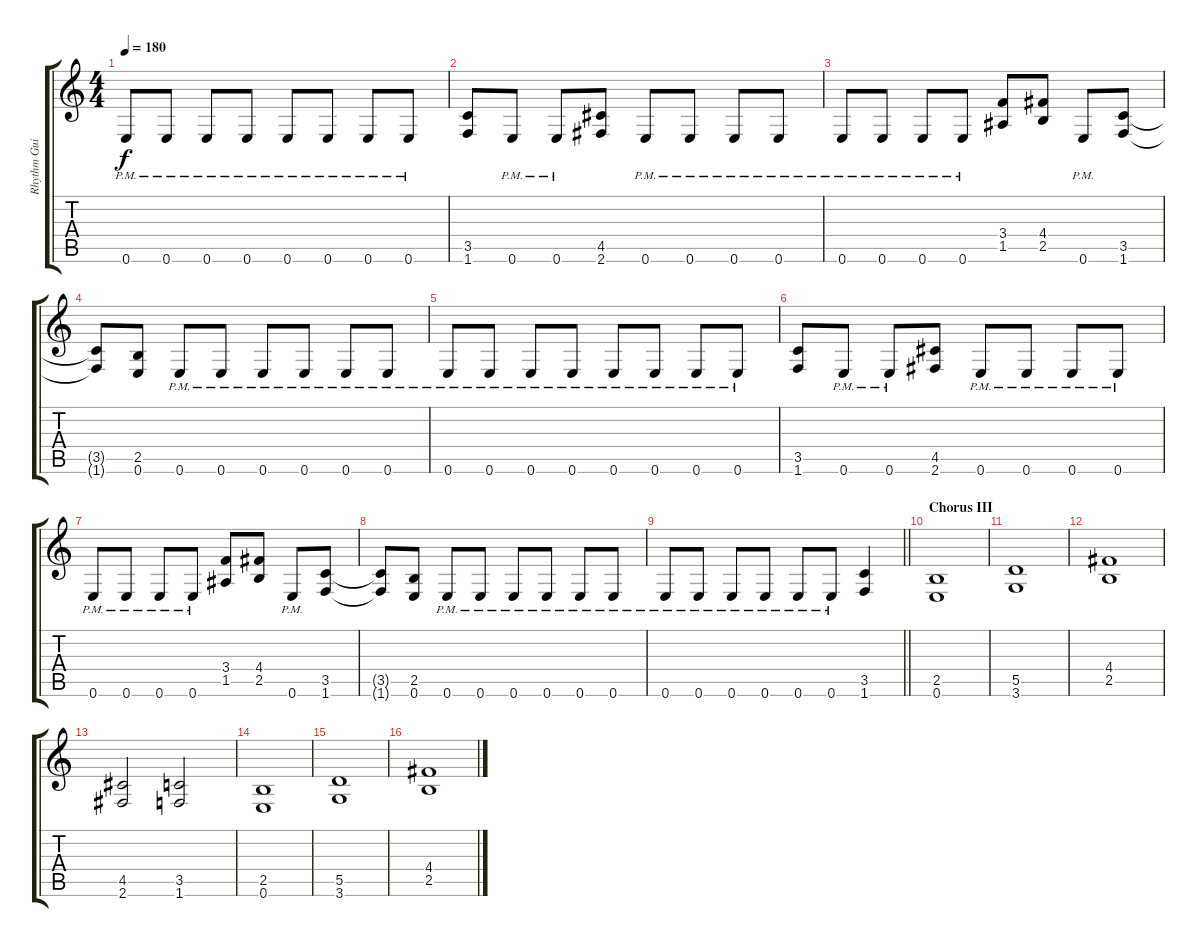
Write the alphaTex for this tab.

\track ("Rhythm Guitar" "Rhythm Gui") {instrument electricguitarjazz}
\staff {score tabs}
\tuning (E4 B3 G3 D3 A2 E2) {hide}
\ts (4 4)
\tempo 180
\clef g2
\ks c
0.6{pm}.8{dy f} 0.6{pm}.8 0.6{pm}.8 0.6{pm}.8 0.6{pm}.8 0.6{pm}.8 0.6{pm}.8 0.6{pm}.8 |
(3.5 1.6).8 0.6{pm}.8 0.6{pm}.8 (4.5 2.6).8 0.6{pm}.8 0.6{pm}.8 0.6{pm}.8 0.6{pm}.8 |
0.6{pm}.8 0.6{pm}.8 0.6{pm}.8 0.6{pm}.8 (3.4 1.5).8 (4.4 2.5).8 0.6{pm}.8 (3.5 1.6).8 |
(3.5{t} 1.6{t}).8 (2.5 0.6).8 0.6{pm}.8 0.6{pm}.8 0.6{pm}.8 0.6{pm}.8 0.6{pm}.8 0.6{pm}.8 |
0.6{pm}.8 0.6{pm}.8 0.6{pm}.8 0.6{pm}.8 0.6{pm}.8 0.6{pm}.8 0.6{pm}.8 0.6{pm}.8 |
(3.5 1.6).8 0.6{pm}.8 0.6{pm}.8 (4.5 2.6).8 0.6{pm}.8 0.6{pm}.8 0.6{pm}.8 0.6{pm}.8 |
0.6{pm}.8 0.6{pm}.8 0.6{pm}.8 0.6{pm}.8 (3.4 1.5).8 (4.4 2.5).8 0.6{pm}.8 (3.5 1.6).8 |
(3.5{t} 1.6{t}).8 (2.5 0.6).8 0.6{pm}.8 0.6{pm}.8 0.6{pm}.8 0.6{pm}.8 0.6{pm}.8 0.6{pm}.8 |
\barLineRight lightlight
0.6{pm}.8 0.6{pm}.8 0.6{pm}.8 0.6{pm}.8 0.6{pm}.8 0.6{pm}.8 (3.5 1.6).4 |
\section ("" "Chorus III")
(2.5 0.6).1 |
(5.5 3.6).1 |
(4.4 2.5).1 |
(4.5 2.6).2 (3.5 1.6).2 |
(2.5 0.6).1 |
(5.5 3.6).1 |
(4.4 2.5).1
